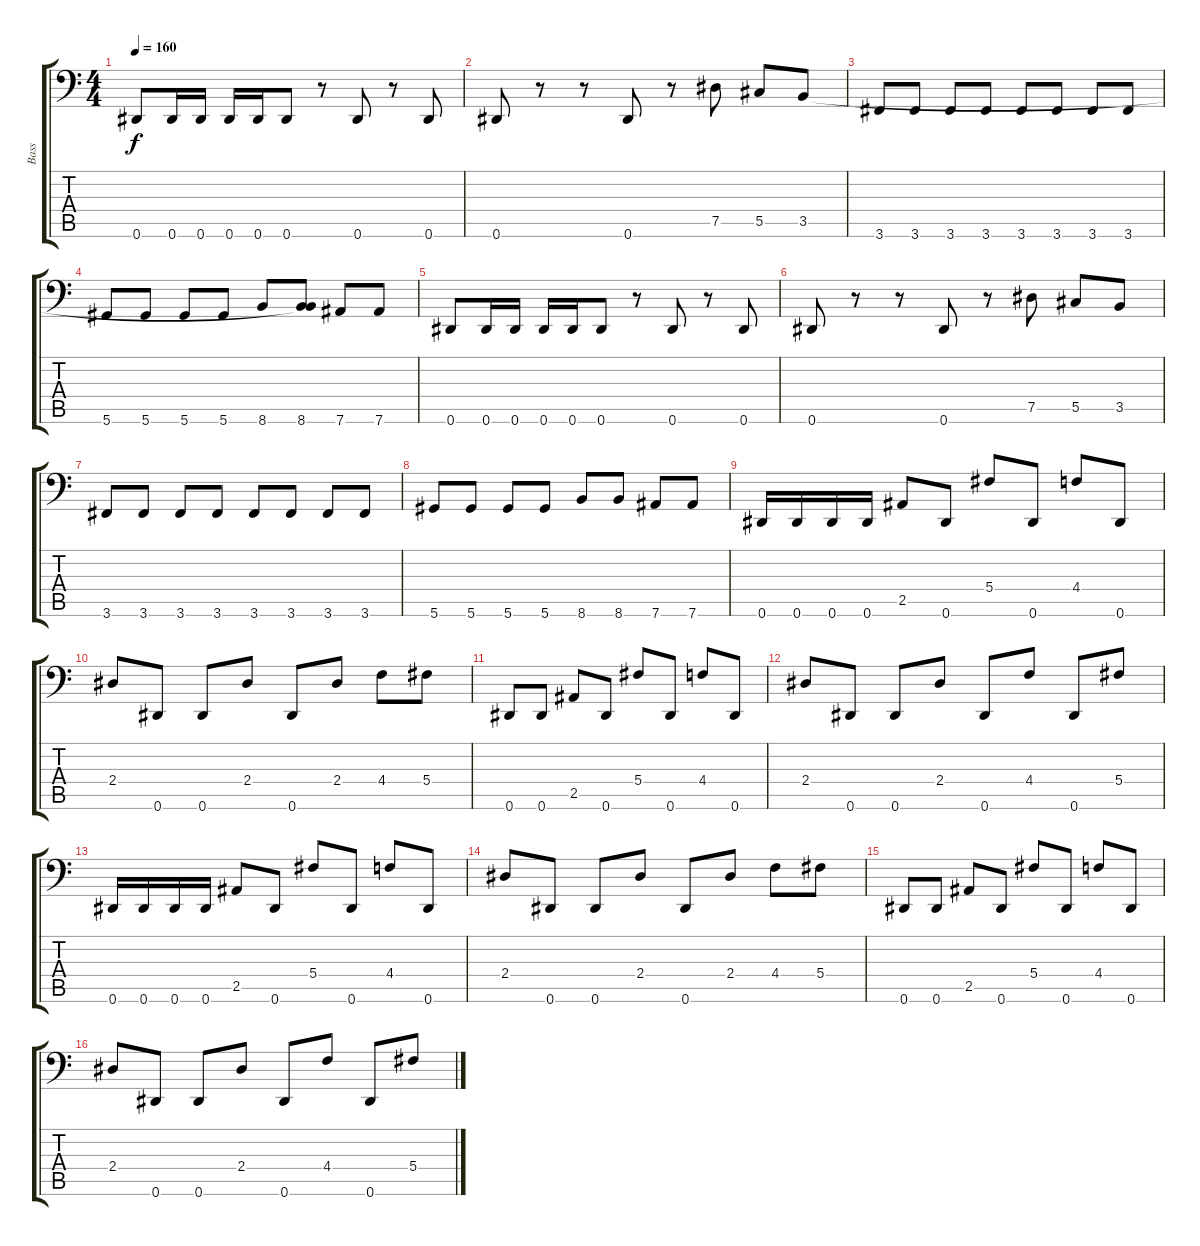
\track ("Bass" "Bass") {instrument electricbassfinger}
\staff {score tabs}
\tuning (Eb3 Bb2 Gb2 Db2 Ab1 Eb1) {hide}
\ts (4 4)
\tempo 160
\clef f4
\ks c
0.6.8{dy f} 0.6.16 0.6.16 0.6.16 0.6.16 0.6.8 r.8 0.6.8 r.8 0.6.8 |
0.6.8 r.8 r.8 0.6.8 r.8 7.5.8 5.5.8 3.5.8 |
3.6.8 3.6.8 3.6.8 3.6.8 3.6.8 3.6.8 3.6.8 3.6.8 |
5.6.8 5.6.8 5.6.8 5.6.8 8.6.8 (3.5{t} 8.6).8 7.6.8 7.6.8 |
0.6.8 0.6.16 0.6.16 0.6.16 0.6.16 0.6.8 r.8 0.6.8 r.8 0.6.8 |
0.6.8 r.8 r.8 0.6.8 r.8 7.5.8 5.5.8 3.5.8 |
3.6.8 3.6.8 3.6.8 3.6.8 3.6.8 3.6.8 3.6.8 3.6.8 |
5.6.8 5.6.8 5.6.8 5.6.8 8.6.8 8.6.8 7.6.8 7.6.8 |
0.6.16 0.6.16 0.6.16 0.6.16 2.5.8 0.6.8 5.4.8 0.6.8 4.4.8 0.6.8 |
2.4.8 0.6.8 0.6.8 2.4.8 0.6.8 2.4.8 4.4.8 5.4.8 |
0.6.8 0.6.8 2.5.8 0.6.8 5.4.8 0.6.8 4.4.8 0.6.8 |
2.4.8 0.6.8 0.6.8 2.4.8 0.6.8 4.4.8 0.6.8 5.4.8 |
0.6.16 0.6.16 0.6.16 0.6.16 2.5.8 0.6.8 5.4.8 0.6.8 4.4.8 0.6.8 |
2.4.8 0.6.8 0.6.8 2.4.8 0.6.8 2.4.8 4.4.8 5.4.8 |
0.6.8 0.6.8 2.5.8 0.6.8 5.4.8 0.6.8 4.4.8 0.6.8 |
2.4.8 0.6.8 0.6.8 2.4.8 0.6.8 4.4.8 0.6.8 5.4.8
